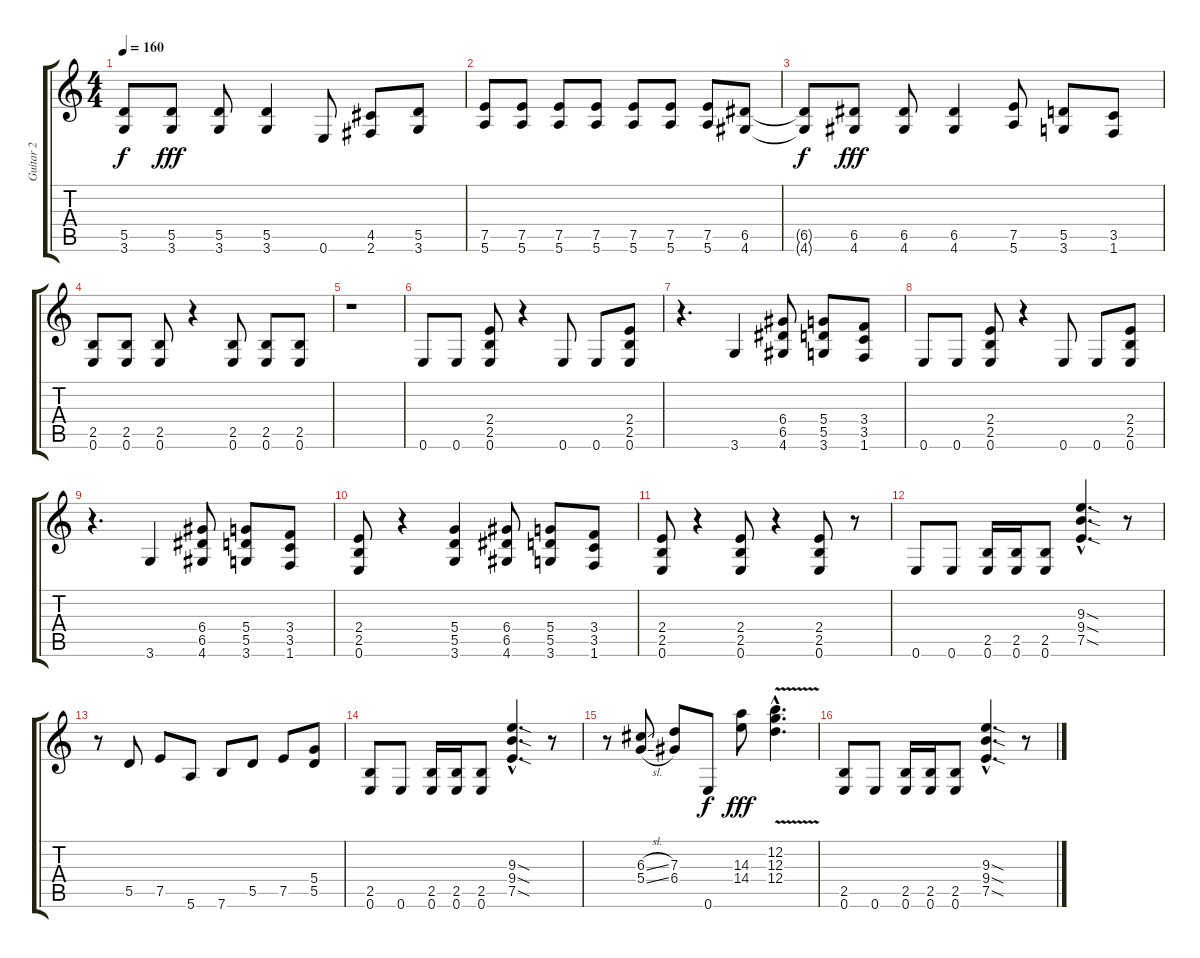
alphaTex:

\track ("Guitar 2            " "Guitar 2  ") {instrument distortionguitar}
\staff {score tabs}
\tuning (E4 B3 G3 D3 A2 E2) {hide}
\ts (4 4)
\tempo 160
\clef g2
\ks c
(5.5{t} 3.6{t}).8{dy f} (5.5 3.6).8{dy fff} (5.5 3.6).8 (5.5 3.6).4 0.6.8 (4.5 2.6).8 (5.5 3.6).8 |
(7.5 5.6).8 (7.5 5.6).8 (7.5 5.6).8 (7.5 5.6).8 (7.5 5.6).8 (7.5 5.6).8 (7.5 5.6).8 (6.5 4.6).8 |
(6.5{t} 4.6{t}).8{dy f} (6.5 4.6).8{dy fff} (6.5 4.6).8 (6.5 4.6).4 (7.5 5.6).8 (5.5 3.6).8 (3.5 1.6).8 |
(2.5 0.6).8 (2.5 0.6).8 (2.5 0.6).8 r.4 (2.5 0.6).8 (2.5 0.6).8 (2.5 0.6).8 |
r.1 |
0.6.8 0.6.8 (2.4 2.5 0.6).8 r.4 0.6.8 0.6.8 (2.4 2.5 0.6).8 |
r.4{d} 3.6.4 (6.4 6.5 4.6).8 (5.4 5.5 3.6).8 (3.4 3.5 1.6).8 |
0.6.8 0.6.8 (2.4 2.5 0.6).8 r.4 0.6.8 0.6.8 (2.4 2.5 0.6).8 |
r.4{d} 3.6.4 (6.4 6.5 4.6).8 (5.4 5.5 3.6).8 (3.4 3.5 1.6).8 |
(2.4 2.5 0.6).8 r.4 (5.4 5.5 3.6).4 (6.4 6.5 4.6).8 (5.4 5.5 3.6).8 (3.4 3.5 1.6).8 |
(2.4 2.5 0.6).8 r.4 (2.4 2.5 0.6).8 r.4 (2.4 2.5 0.6).8 r.8 |
0.6.8 0.6.8 (2.5 0.6).16 (2.5 0.6).16 (2.5 0.6).8 (9.3{sod hac} 9.4{sod hac} 7.5{sod hac}).4{d} r.8 |
r.8 5.5.8 7.5.8 5.6.8 7.6.8 5.5.8 7.5.8 (5.4 5.5).8 |
(2.5 0.6).8 0.6.8 (2.5 0.6).16 (2.5 0.6).16 (2.5 0.6).8 (9.3{sod hac} 9.4{sod hac} 7.5{sod hac}).4{d} r.8 |
r.8 (6.3{sl} 5.4{sl}).8 (7.3 6.4).8 0.6.8{dy f} (14.3 14.4).8{dy fff} (12.2{v hac} 12.3{v hac} 12.4{v hac}).4{d} |
(2.5 0.6).8 0.6.8 (2.5 0.6).16 (2.5 0.6).16 (2.5 0.6).8 (9.3{sod hac} 9.4{sod hac} 7.5{sod hac}).4{d} r.8
